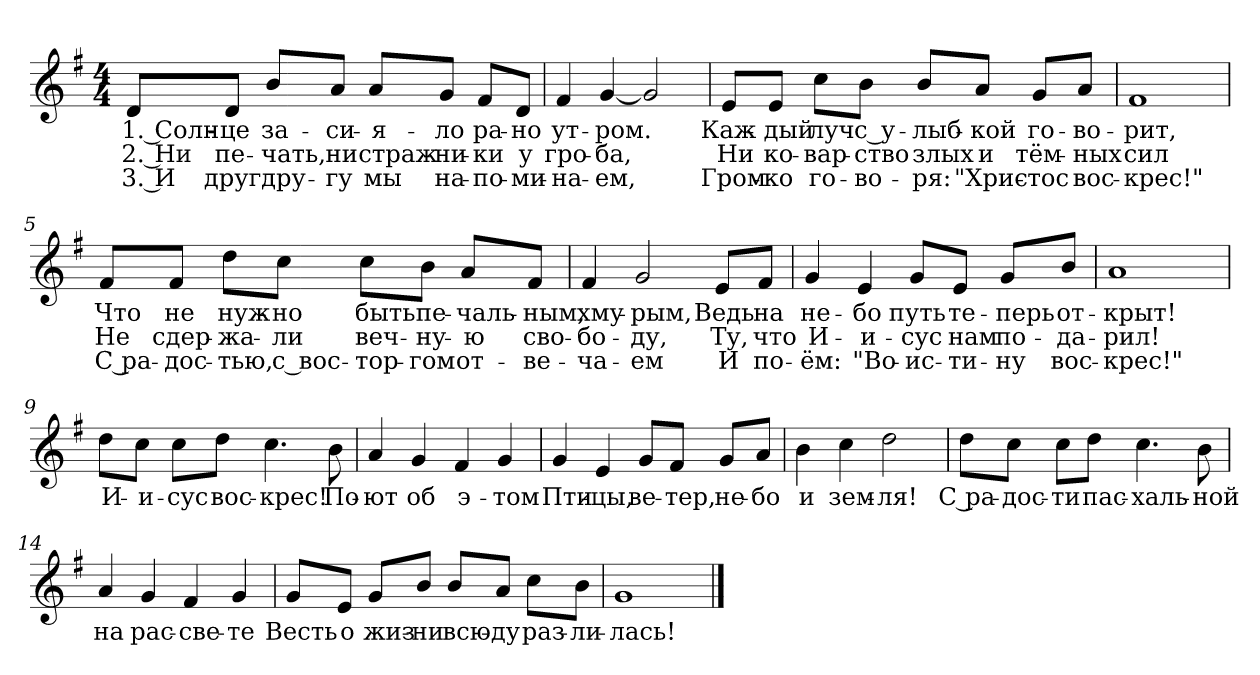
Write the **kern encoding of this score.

**kern	**text	**text	**text
*part1	*part1	*part1	*part1
*staff1	*staff1	*staff1	*staff1
*clefG2	*	*	*
*k[f#]	*	*	*
*G:	*	*	*
*M4/4	*	*	*
=1	=1	=1	=1
!	!LO:LY:b	!LO:LY:b	!LO:LY:b
8d/L	1. Солн-	2. Ни	3. И
!	!LO:LY:b	!LO:LY:b	!LO:LY:b
8d/J	-це	пе-	друг
!	!LO:LY:b	!LO:LY:b	!LO:LY:b
8b/L	за-	-чать,	дру-
!	!LO:LY:b	!LO:LY:b	!LO:LY:b
8a/J	-си-	ни	-гу
!	!LO:LY:b	!LO:LY:b	!LO:LY:b
8a/L	-я-	страж-	мы
!	!LO:LY:b	!LO:LY:b	!LO:LY:b
8g/J	-ло	-ни-	на-
!	!LO:LY:b	!LO:LY:b	!LO:LY:b
8f#/L	ра-	-ки	-по-
!	!LO:LY:b	!LO:LY:b	!LO:LY:b
8d/J	-но	у	-ми-
=2	=2	=2	=2
!	!LO:LY:b	!LO:LY:b	!LO:LY:b
4f#/	ут-	гро-	-на-
!	!LO:LY:b	!LO:LY:b	!LO:LY:b
[4g/	-ром.	-ба,	-ем,
2g/]	.	.	.
=3	=3	=3	=3
!	!LO:LY:b	!LO:LY:b	!LO:LY:b
8e/L	Каж-	Ни	Гром-
!	!LO:LY:b	!LO:LY:b	!LO:LY:b
8e/J	-дый	ко-	-ко
!	!LO:LY:b	!LO:LY:b	!LO:LY:b
8cc\L	луч	-вар-	го-
!	!LO:LY:b	!LO:LY:b	!LO:LY:b
8b\J	с у-	-ство	-во-
!	!LO:LY:b	!LO:LY:b	!LO:LY:b
8b/L	-лыб-	злых	-ря:
!	!LO:LY:b	!LO:LY:b	!LO:LY:b
8a/J	-кой	и	"Хрис-
!	!LO:LY:b	!LO:LY:b	!LO:LY:b
8g/L	го-	тём-	-тос
!	!LO:LY:b	!LO:LY:b	!LO:LY:b
8a/J	-во-	-ных	вос-
=4	=4	=4	=4
!	!LO:LY:b	!LO:LY:b	!LO:LY:b
1f#	-рит,	сил	-крес!"
!!LO:LB:g=z
=5	=5	=5	=5
!	!LO:LY:b	!LO:LY:b	!LO:LY:b
8f#/L	Что	Не	С ра-
!	!LO:LY:b	!LO:LY:b	!LO:LY:b
8f#/J	не	сдер-	-дос-
!	!LO:LY:b	!LO:LY:b	!LO:LY:b
8dd\L	нуж-	-жа-	-тью,
!	!LO:LY:b	!LO:LY:b	!LO:LY:b
8cc\J	-но	-ли	с вос-
!	!LO:LY:b	!LO:LY:b	!LO:LY:b
8cc\L	быть	веч-	-тор-
!	!LO:LY:b	!LO:LY:b	!LO:LY:b
8b\J	пе-	-ну-	-гом
!	!LO:LY:b	!LO:LY:b	!LO:LY:b
8a/L	-чаль-	-ю	от-
!	!LO:LY:b	!LO:LY:b	!LO:LY:b
8f#/J	-ным,	сво-	-ве-
=6	=6	=6	=6
!	!LO:LY:b	!LO:LY:b	!LO:LY:b
4f#/	хму-	-бо-	-ча-
!	!LO:LY:b	!LO:LY:b	!LO:LY:b
2g/	-рым,	-ду,	-ем
!	!LO:LY:b	!LO:LY:b	!LO:LY:b
8e/L	Ведь	Ту,	И
!	!LO:LY:b	!LO:LY:b	!LO:LY:b
8f#/J	на	что	по-
=7	=7	=7	=7
!	!LO:LY:b	!LO:LY:b	!LO:LY:b
4g/	не-	И-	-ём:
!	!LO:LY:b	!LO:LY:b	!LO:LY:b
4e/	-бо	-и-	"Во-
!	!LO:LY:b	!LO:LY:b	!LO:LY:b
8g/L	путь	-сус	-ис-
!	!LO:LY:b	!LO:LY:b	!LO:LY:b
8e/J	те-	нам	-ти-
!	!LO:LY:b	!LO:LY:b	!LO:LY:b
8g/L	-перь	по-	-ну
!	!LO:LY:b	!LO:LY:b	!LO:LY:b
8b/J	от-	-да-	вос-
=8	=8	=8	=8
!	!LO:LY:b	!LO:LY:b	!LO:LY:b
1a	-крыт!	-рил!	-крес!"
!!LO:LB:g=z
=9	=9	=9	=9
!	!LO:LY:b	!	!
8dd\L	И-	.	.
!	!LO:LY:b	!	!
8cc\J	-и-	.	.
!	!LO:LY:b	!	!
8cc\L	-сус	.	.
!	!LO:LY:b	!	!
8dd\J	вос-	.	.
!	!LO:LY:b	!	!
4.cc\	-крес!	.	.
!	!LO:LY:b	!	!
8b\	По-	.	.
=10	=10	=10	=10
!	!LO:LY:b	!	!
4a/	-ют	.	.
!	!LO:LY:b	!	!
4g/	об	.	.
!	!LO:LY:b	!	!
4f#/	э-	.	.
!	!LO:LY:b	!	!
4g/	-том	.	.
=11	=11	=11	=11
!	!LO:LY:b	!	!
4g/	Пти-	.	.
!	!LO:LY:b	!	!
4e/	-цы,	.	.
!	!LO:LY:b	!	!
8g/L	ве-	.	.
!	!LO:LY:b	!	!
8f#/J	-тер,	.	.
!	!LO:LY:b	!	!
8g/L	не-	.	.
!	!LO:LY:b	!	!
8a/J	-бо	.	.
=12	=12	=12	=12
!	!LO:LY:b	!	!
4b\	и	.	.
!	!LO:LY:b	!	!
4cc\	зем-	.	.
!	!LO:LY:b	!	!
2dd\	-ля!	.	.
!!LO:LB:g=z
=13	=13	=13	=13
!	!LO:LY:b	!	!
8dd\L	С ра-	.	.
!	!LO:LY:b	!	!
8cc\J	-дос-	.	.
!	!LO:LY:b	!	!
8cc\L	-ти	.	.
!	!LO:LY:b	!	!
8dd\J	пас-	.	.
!	!LO:LY:b	!	!
4.cc\	-халь-	.	.
!	!LO:LY:b	!	!
8b\	-ной	.	.
=14	=14	=14	=14
!	!LO:LY:b	!	!
4a/	на	.	.
!	!LO:LY:b	!	!
4g/	рас-	.	.
!	!LO:LY:b	!	!
4f#/	-све-	.	.
!	!LO:LY:b	!	!
4g/	-те	.	.
=15	=15	=15	=15
!	!LO:LY:b	!	!
8g/L	Весть	.	.
!	!LO:LY:b	!	!
8e/J	о	.	.
!	!LO:LY:b	!	!
8g/L	жиз-	.	.
!	!LO:LY:b	!	!
8b/J	-ни	.	.
!	!LO:LY:b	!	!
8b/L	всю-	.	.
!	!LO:LY:b	!	!
8a/J	-ду	.	.
!	!LO:LY:b	!	!
8cc\L	раз-	.	.
!	!LO:LY:b	!	!
8b\J	-ли-	.	.
=16	=16	=16	=16
!	!LO:LY:b	!	!
1g	-лась!	.	.
==	==	==	==
*-	*-	*-	*-
